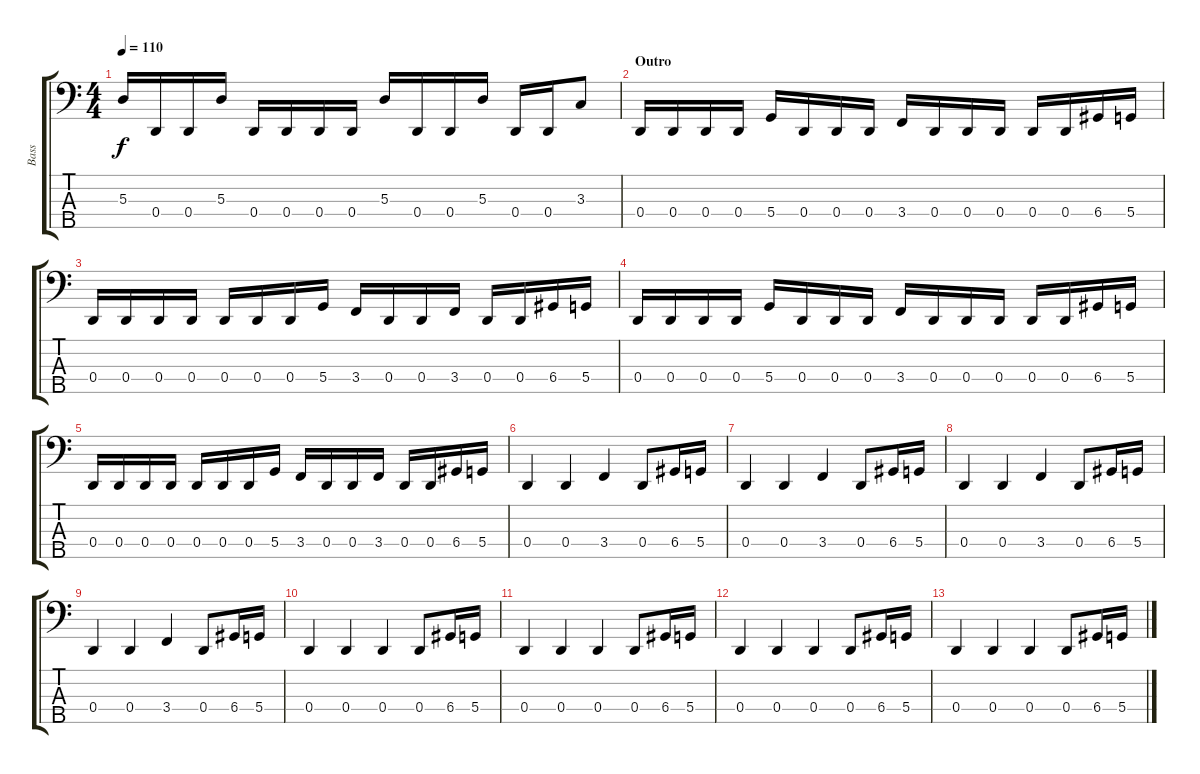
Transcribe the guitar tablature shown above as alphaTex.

\track ("Bass" "Bass") {instrument synthbass1}
\staff {score tabs}
\tuning (G2 D2 A1 D1 B0) {hide}
\ts (4 4)
\tempo 110
\clef f4
\ks c
5.3.16{dy f} 0.4.16 0.4.16 5.3.16 0.4.16 0.4.16 0.4.16 0.4.16 5.3.16 0.4.16 0.4.16 5.3.16 0.4.16 0.4.16 3.3.8 |
\section ("" "Outro")
0.4.16 0.4.16 0.4.16 0.4.16 5.4.16 0.4.16 0.4.16 0.4.16 3.4.16 0.4.16 0.4.16 0.4.16 0.4.16 0.4.16 6.4.16 5.4.16 |
0.4.16 0.4.16 0.4.16 0.4.16 0.4.16 0.4.16 0.4.16 5.4.16 3.4.16 0.4.16 0.4.16 3.4.16 0.4.16 0.4.16 6.4.16 5.4.16 |
0.4.16 0.4.16 0.4.16 0.4.16 5.4.16 0.4.16 0.4.16 0.4.16 3.4.16 0.4.16 0.4.16 0.4.16 0.4.16 0.4.16 6.4.16 5.4.16 |
0.4.16 0.4.16 0.4.16 0.4.16 0.4.16 0.4.16 0.4.16 5.4.16 3.4.16 0.4.16 0.4.16 3.4.16 0.4.16 0.4.16 6.4.16 5.4.16 |
0.4.4 0.4.4 3.4.4 0.4.8 6.4.16 5.4.16 |
0.4.4 0.4.4 3.4.4 0.4.8 6.4.16 5.4.16 |
0.4.4 0.4.4 3.4.4 0.4.8 6.4.16 5.4.16 |
0.4.4 0.4.4 3.4.4 0.4.8 6.4.16 5.4.16 |
0.4.4 0.4.4 0.4.4 0.4.8 6.4.16 5.4.16 |
0.4.4 0.4.4 0.4.4 0.4.8 6.4.16 5.4.16 |
0.4.4 0.4.4 0.4.4 0.4.8 6.4.16 5.4.16 |
0.4.4 0.4.4 0.4.4 0.4.8 6.4.16 5.4.16
